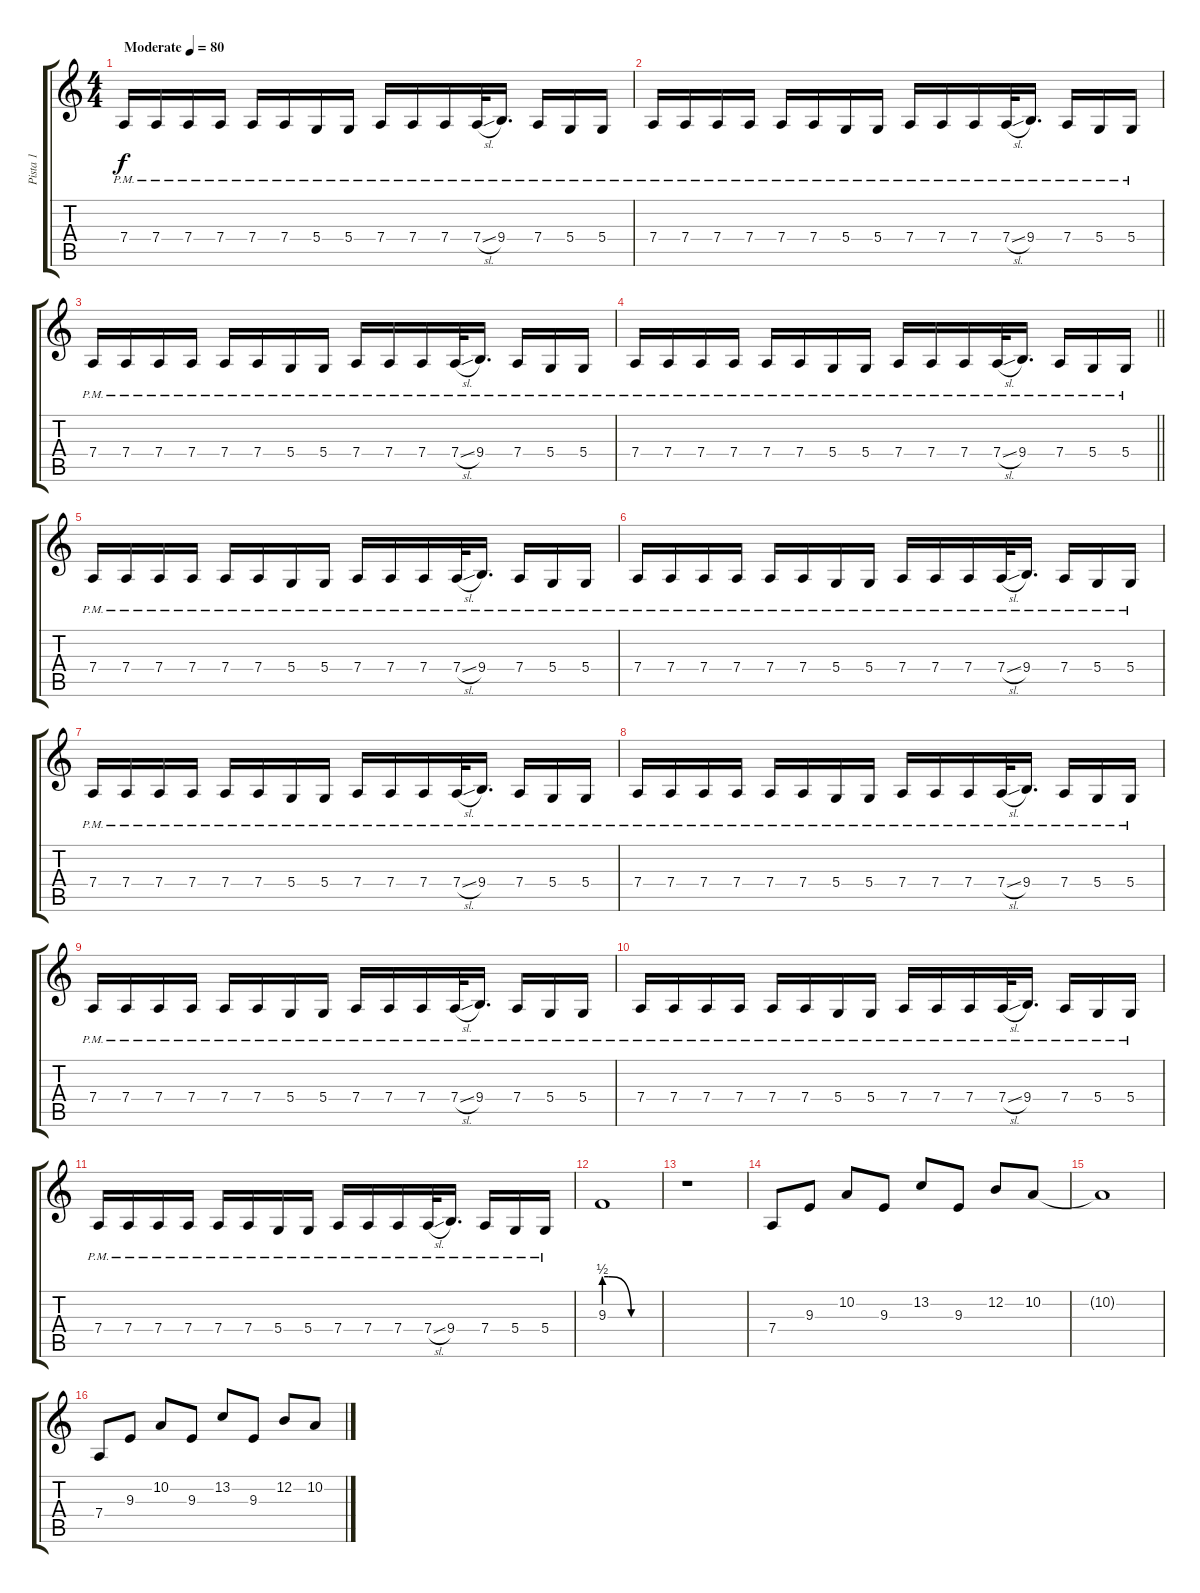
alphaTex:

\track ("Pista 1" "Pista 1") {instrument lead2sawtooth}
\staff {score tabs}
\tuning (E4 B3 G3 D3 A2 E2) {hide}
\ts (4 4)
\tempo (80 "Moderate")
\clef g2
\ks c
7.4{pm}.16{dy f instrument lead2sawtooth} 7.4{pm}.16 7.4{pm}.16 7.4{pm}.16 7.4{pm}.16 7.4{pm}.16 5.4{pm}.16 5.4{pm}.16 7.4{pm}.16 7.4{pm}.16 7.4{pm}.16 7.4{sl pm}.32 9.4{pm}.16{d} 7.4{pm}.16 5.4{pm}.16 5.4{pm}.16 |
7.4{pm}.16 7.4{pm}.16 7.4{pm}.16 7.4{pm}.16 7.4{pm}.16 7.4{pm}.16 5.4{pm}.16 5.4{pm}.16 7.4{pm}.16 7.4{pm}.16 7.4{pm}.16 7.4{sl pm}.32 9.4{pm}.16{d} 7.4{pm}.16 5.4{pm}.16 5.4{pm}.16 |
7.4{pm}.16 7.4{pm}.16 7.4{pm}.16 7.4{pm}.16 7.4{pm}.16 7.4{pm}.16 5.4{pm}.16 5.4{pm}.16 7.4{pm}.16 7.4{pm}.16 7.4{pm}.16 7.4{sl pm}.32 9.4{pm}.16{d} 7.4{pm}.16 5.4{pm}.16 5.4{pm}.16 |
\barLineRight lightlight
7.4{pm}.16 7.4{pm}.16 7.4{pm}.16 7.4{pm}.16 7.4{pm}.16 7.4{pm}.16 5.4{pm}.16 5.4{pm}.16 7.4{pm}.16 7.4{pm}.16 7.4{pm}.16 7.4{sl pm}.32 9.4{pm}.16{d} 7.4{pm}.16 5.4{pm}.16 5.4{pm}.16 |
7.4{pm}.16{volume 9} 7.4{pm}.16 7.4{pm}.16 7.4{pm}.16 7.4{pm}.16 7.4{pm}.16 5.4{pm}.16 5.4{pm}.16 7.4{pm}.16 7.4{pm}.16 7.4{pm}.16 7.4{sl pm}.32 9.4{pm}.16{d} 7.4{pm}.16 5.4{pm}.16 5.4{pm}.16 |
7.4{pm}.16 7.4{pm}.16 7.4{pm}.16 7.4{pm}.16 7.4{pm}.16 7.4{pm}.16 5.4{pm}.16 5.4{pm}.16 7.4{pm}.16 7.4{pm}.16 7.4{pm}.16 7.4{sl pm}.32 9.4{pm}.16{d} 7.4{pm}.16 5.4{pm}.16 5.4{pm}.16 |
7.4{pm}.16 7.4{pm}.16 7.4{pm}.16 7.4{pm}.16 7.4{pm}.16 7.4{pm}.16 5.4{pm}.16 5.4{pm}.16 7.4{pm}.16 7.4{pm}.16 7.4{pm}.16 7.4{sl pm}.32 9.4{pm}.16{d} 7.4{pm}.16 5.4{pm}.16 5.4{pm}.16 |
7.4{pm}.16 7.4{pm}.16 7.4{pm}.16 7.4{pm}.16 7.4{pm}.16 7.4{pm}.16 5.4{pm}.16 5.4{pm}.16 7.4{pm}.16 7.4{pm}.16 7.4{pm}.16 7.4{sl pm}.32 9.4{pm}.16{d} 7.4{pm}.16 5.4{pm}.16 5.4{pm}.16 |
7.4{pm}.16 7.4{pm}.16 7.4{pm}.16 7.4{pm}.16 7.4{pm}.16 7.4{pm}.16 5.4{pm}.16 5.4{pm}.16 7.4{pm}.16 7.4{pm}.16 7.4{pm}.16 7.4{sl pm}.32 9.4{pm}.16{d} 7.4{pm}.16 5.4{pm}.16 5.4{pm}.16 |
7.4{pm}.16 7.4{pm}.16 7.4{pm}.16 7.4{pm}.16 7.4{pm}.16 7.4{pm}.16 5.4{pm}.16 5.4{pm}.16 7.4{pm}.16 7.4{pm}.16 7.4{pm}.16 7.4{sl pm}.32 9.4{pm}.16{d} 7.4{pm}.16 5.4{pm}.16 5.4{pm}.16 |
7.4{pm}.16 7.4{pm}.16 7.4{pm}.16 7.4{pm}.16 7.4{pm}.16 7.4{pm}.16 5.4{pm}.16 5.4{pm}.16 7.4{pm}.16 7.4{pm}.16 7.4{pm}.16 7.4{sl pm}.32 9.4{pm}.16{d} 7.4{pm}.16 5.4{pm}.16 5.4{pm}.16 |
9.3{be (custom 0 2 5 2 30 0 60 0)}.1{volume 13 instrument distortionguitar} |
r.1 |
7.4.8 9.3.8 10.2.8 9.3.8 13.2.8 9.3.8 12.2.8 10.2.8 |
10.2{t}.1 |
7.4.8 9.3.8 10.2.8 9.3.8 13.2.8 9.3.8 12.2.8 10.2.8
